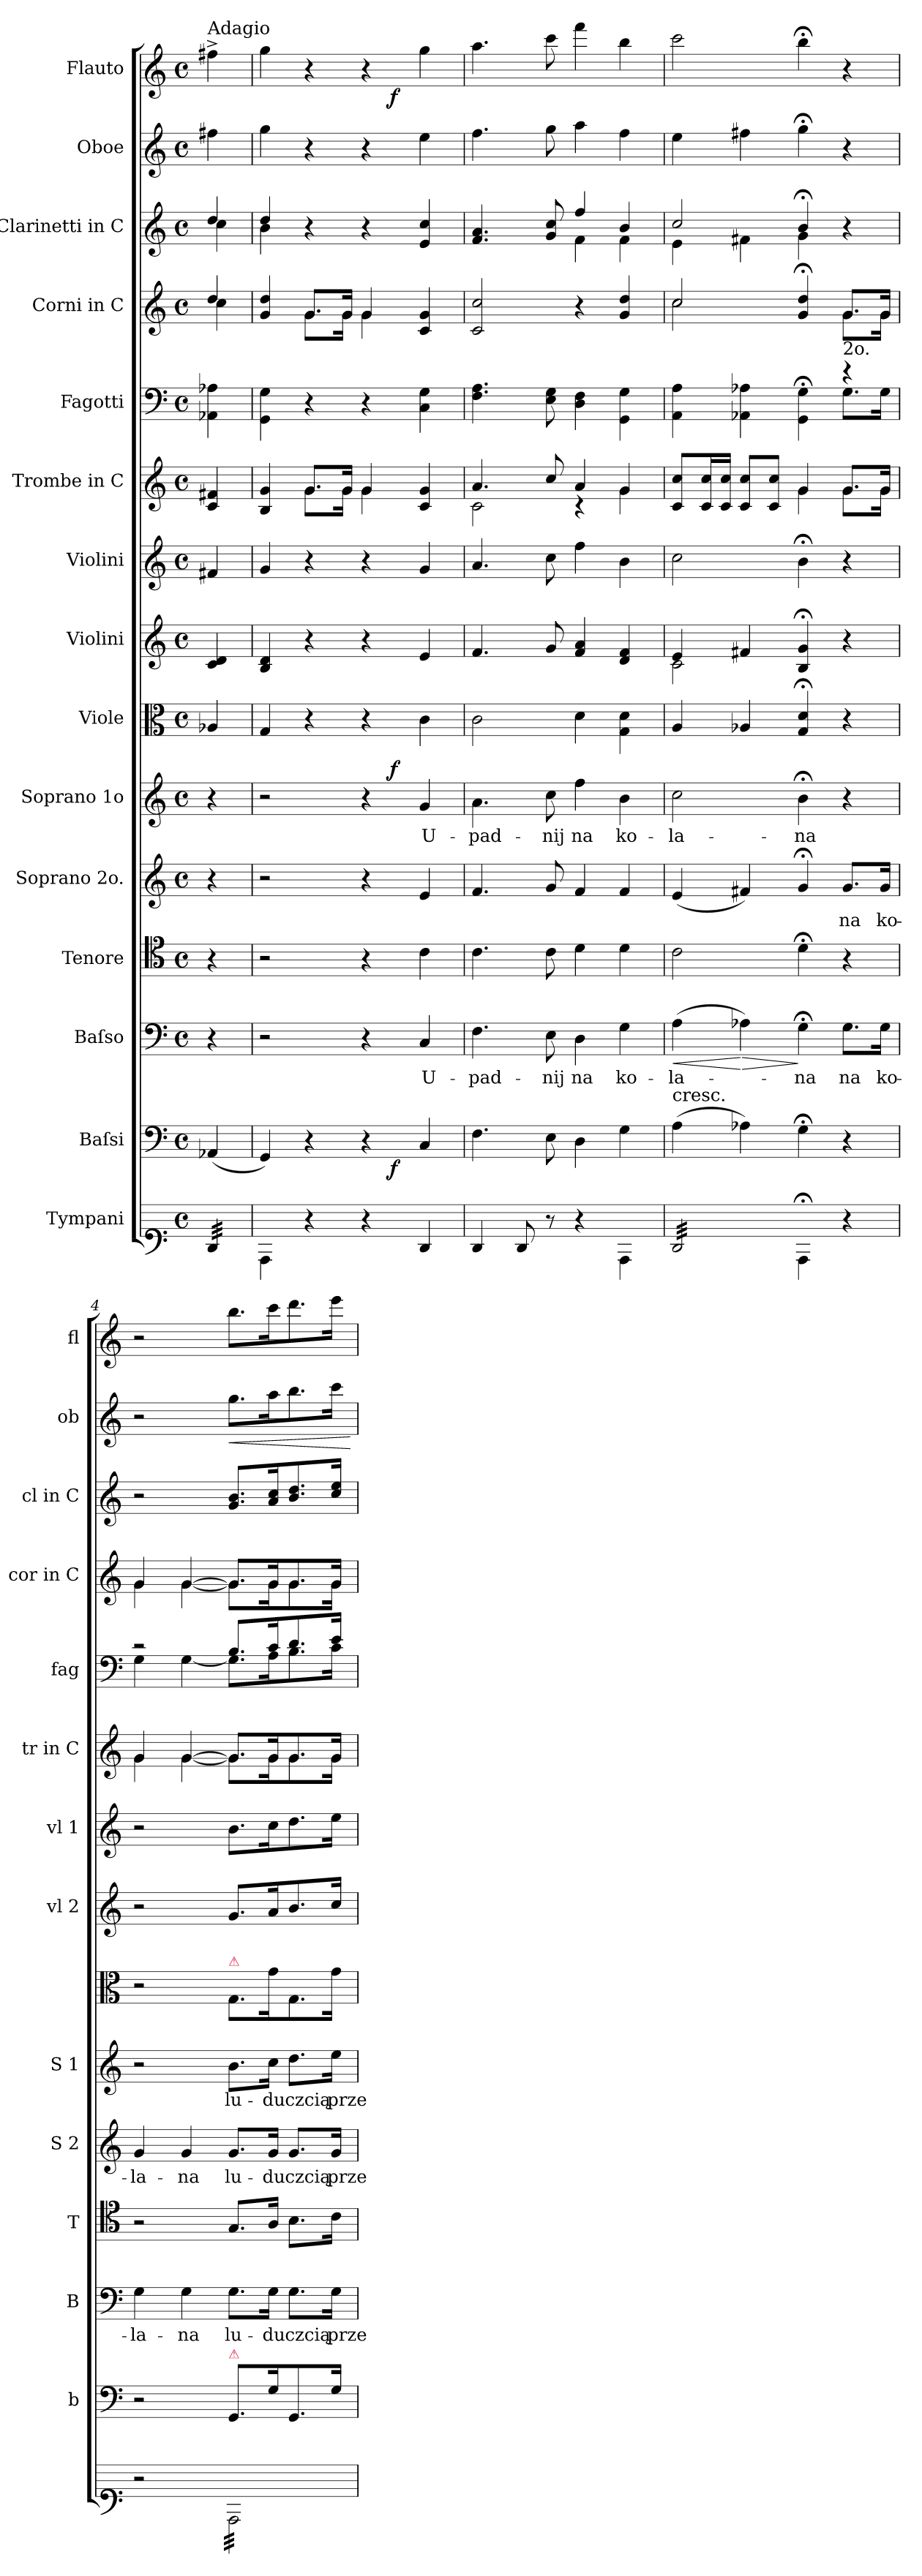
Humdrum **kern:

**kern	**kern	**dynam	**kern	**text	**dynam	**kern	**kern	**text	**kern	**text	**dynam	**kern	**kern	**kern	**kern	**kern	**kern	**kern	**kern	**dynam	**kern	**dynam
*part15	*part14	*part14	*part13	*part13	*part13	*part12	*part11	*part11	*part10	*part10	*part10	*part9	*part8	*part7	*part6	*part5	*part4	*part3	*part2	*part2	*part1	*part1
*staff15	*staff14	*staff14	*staff13	*staff13	*staff13	*staff12	*staff11	*staff11	*staff10	*staff10	*staff10	*staff9	*staff8	*staff7	*staff6	*staff5	*staff4	*staff3	*staff2	*staff2	*staff1	*staff1
*I"Tympani	*I"Baſsi	*	*I"Baſso	*	*	*I"Tenore	*I"Soprano 2o.	*	*I"Soprano 1o	*	*	*I"Viole	*I"Violini	*I"Violini	*I"Trombe in C	*I"Fagotti	*I"Corni in C	*I"Clarinetti in C	*I"Oboe	*	*I"Flauto	*
*	*I'b	*	*I'B	*	*	*I'T	*I'S 2	*	*I'S 1	*	*	*	*I'vl 2	*I'vl 1	*I'tr in C	*I'fag	*I'cor in C	*I'cl in C	*I'ob	*	*I'fl	*
*clefF1	*clefF4	*	*clefF4	*	*	*clefC4	*clefG2	*	*clefG2	*	*	*clefC3	*clefG2	*clefG2	*clefG2	*clefF4	*clefG2	*clefG2	*clefG2	*	*clefG2	*
*k[]	*k[]	*	*k[]	*	*	*k[]	*k[]	*	*k[]	*	*	*k[]	*k[]	*k[]	*k[]	*k[]	*k[]	*k[]	*k[]	*	*k[]	*
*C:	*C:	*	*C:	*	*	*C:	*C:	*	*C:	*	*	*C:	*C:	*C:	*C:	*C:	*C:	*C:	*C:	*	*C:	*
*M4/4	*M4/4	*	*M4/4	*	*	*M4/4	*M4/4	*	*M4/4	*	*	*M4/4	*M4/4	*M4/4	*M4/4	*M4/4	*M4/4	*M4/4	*M4/4	*	*M4/4	*
*met(c)	*met(c)	*	*met(c)	*	*	*met(c)	*met(c)	*	*met(c)	*	*	*met(c)	*met(c)	*met(c)	*met(c)	*met(c)	*met(c)	*met(c)	*met(c)	*	*met(c)	*
=	=	=	=	=	=	=	=	=	=	=	=	=	=	=	=	=	=	=	=	=	=	=
*	*	*	*	*	*	*	*	*	*	*	*	*	*	*	*	*	*^	*^	*	*	*	*
!	!	!	!	!	!	!	!	!	!	!	!	!	!	!	!	!	!	!	!	!	!	!	!LO:TX:a:t=Adagio	!
*tremolo	*	*	*	*	*	*	*	*	*	*	*	*	*	*	*	*	*	*	*	*	*	*	*	*
32C/LLL	(>4AA-X/	.	4r	.	.	4r	4r	.	4r	.	.	4A-X/	4c/ 4d/	4f#X/	4c/ 4f#X/	4AA-X\ 4A-X\	4dd/	4cc\	4dd/	4cc\	4ff#X\	.	4ff#X^\	.
32C/	.	.	.	.	.	.	.	.	.	.	.	.	.	.	.	.	.	.	.	.	.	.	.	.
32C/	.	.	.	.	.	.	.	.	.	.	.	.	.	.	.	.	.	.	.	.	.	.	.	.
32C/	.	.	.	.	.	.	.	.	.	.	.	.	.	.	.	.	.	.	.	.	.	.	.	.
32C/	.	.	.	.	.	.	.	.	.	.	.	.	.	.	.	.	.	.	.	.	.	.	.	.
32C/	.	.	.	.	.	.	.	.	.	.	.	.	.	.	.	.	.	.	.	.	.	.	.	.
32C/	.	.	.	.	.	.	.	.	.	.	.	.	.	.	.	.	.	.	.	.	.	.	.	.
32C/JJJ	.	.	.	.	.	.	.	.	.	.	.	.	.	.	.	.	.	.	.	.	.	.	.	.
*Xtremolo	*	*	*	*	*	*	*	*	*	*	*	*	*	*	*	*	*	*	*	*	*	*	*	*
=1	=1	=1	=1	=1	=1	=1	=1	=1	=1	=1	=1	=1	=1	=1	=1	=1	=1	=1	=1	=1	=1	=1	=1	=1
*	*^	*	*	*	*	*	*	*	*^	*	*	*	*	*	*^	*	*	*	*	*	*	*	*^	*
4GG\	4GG/)	2ryy	.	2r	.	.	2r	2r	.	2r	2ryy	.	.	4G/	4B/ 4d/	4g/	4B/ 4g/	4ryy	4GG\ 4G\	4g/ 4dd/	4ryy	4dd/	4b\	4gg\	.	4gg\	2ryy	.
4r	4r	.	.	.	.	.	.	.	.	.	.	.	.	4r	4r	4r	8.g/L	8.g\L	4r	8.g/L	8.g\L	4r	4ryy	4r	.	4r	.	.
.	.	.	.	.	.	.	.	.	.	.	.	.	.	.	.	.	16g/Jk	16g\Jk	.	16g/Jk	16g\Jk	.	.	.	.	.	.	.
4r	4r	8ryy	.	4r	.	.	4r	4r	.	4r	8ryy	.	.	4r	4r	4r	4g/	4g\	4r	4g/	4g\	4r	4ryy	4r	.	4r	8ryy	.
!	!	!	!LO:DY:b	!	!	!	!	!	!	!	!	!	!LO:DY:a	!	!	!	!	!	!	!	!	!	!	!	!	!	!	!
.	.	4.ryy	f	.	.	.	.	.	.	.	4.ryy	.	f	.	.	.	.	.	.	.	.	.	.	.	.	.	4.ryy	f
4C/	4C/	.	.	4C/	U-	.	4c\	4e/	.	4g/	.	U-	.	4c\	4e/	4g/	4c/ 4g/	4ryy	4C\ 4G\	4c/ 4g/	4ryy	4e/ 4cc/	4ryy	4ee\	.	4gg\	.	.
*	*v	*v	*	*	*	*	*	*	*	*v	*v	*	*	*	*	*	*	*	*	*v	*v	*	*	*	*	*v	*v	*
=2	=2	=2	=2	=2	=2	=2	=2	=2	=2	=2	=2	=2	=2	=2	=2	=2	=2	=2	=2	=2	=2	=2	=2	=2
4C/	4.F\	.	4.F\	-pad-	.	4.c\	4.f/	.	4.a\	-pad-	.	2c\	4.f/	4.a/	4.a/	2c\	4.F\ 4.A\	2c/ 2cc/	4.f/ 4.a/	4ryy	4.ff\	.	4.aa\	.
8C/	.	.	.	.	.	.	.	.	.	.	.	.	.	.	.	.	.	.	.	4ryy	.	.	.	.
8r	8E\	.	8E\	-nij	.	8c\	8g/	.	8cc\	-nij	.	.	8g/	8cc\	8cc/	.	8E\ 8G\	.	8g/ 8cc/	.	8gg\	.	8ccc\	.
4r	4D\	.	4D\	na	.	4d\	4f/	.	4ff\	na	.	4d\	4f/ 4a/	4ff\	4a/	4r	4D\ 4F\	4r	4ff/	4f\	4aa\	.	4fff\	.
4GG\	4G\	.	4G\	ko-	.	4d\	4f/	.	4b\	ko-	.	4G\ 4d\	4d/ 4f/	4b\	4g/	4g\	4GG\ 4G\	4g/ 4dd/	4b/	4f\	4ff\	.	4bb\	.
=3	=3	=3	=3	=3	=3	=3	=3	=3	=3	=3	=3	=3	=3	=3	=3	=3	=3	=3	=3	=3	=3	=3	=3	=3
!	!LO:TX:t=cresc.	!	!	!	!	!	!	!	!	!	!	!	!	!	!	!	!	!	!	!	!	!	!	!
!	!	!	!	!	!LO:HP:b	!	!	!	!	!	!	!	!	!	!	!	!	!	!	!	!	!	!	!
*	*	*	*	*	*	*	*	*	*	*	*	*	*^	*	*	*	*^	*^	*	*	*	*	*	*
*tremolo	*	*	*	*	*	*	*	*	*	*	*	*	*	*	*	*	*	*	*	*	*	*	*	*	*	*	*
32C/LLL	(4A\	.	(4A\	-la-	<	2c\	(4e/	.	2cc\	-la-	.	4A/	4e/	2c\	2cc\	8c/ 8cc/L	4ryy	4AA\ 4A\	4ryy	2cc/	2cc\	2cc/	4e\	4ee\	.	2ccc\	.
32C/	.	.	.	.	.	.	.	.	.	.	.	.	.	.	.	.	.	.	.	.	.	.	.	.	.	.	.
32C/	.	.	.	.	.	.	.	.	.	.	.	.	.	.	.	.	.	.	.	.	.	.	.	.	.	.	.
32C/	.	.	.	.	.	.	.	.	.	.	.	.	.	.	.	.	.	.	.	.	.	.	.	.	.	.	.
32C/	.	.	.	.	.	.	.	.	.	.	.	.	.	.	.	16c/ 16cc/L	.	.	.	.	.	.	.	.	.	.	.
32C/	.	.	.	.	.	.	.	.	.	.	.	.	.	.	.	.	.	.	.	.	.	.	.	.	.	.	.
32C/	.	.	.	.	.	.	.	.	.	.	.	.	.	.	.	16c/ 16cc/JJ	.	.	.	.	.	.	.	.	.	.	.
32C/	.	.	.	.	.	.	.	.	.	.	.	.	.	.	.	.	.	.	.	.	.	.	.	.	.	.	.
!	!	!	!	!	!LO:HP:n=1:b	!	!	!	!	!	!	!	!	!	!	!	!	!	!	!	!	!	!	!	!	!	!
32C/	4A-X\)	.	4A-X\)	.	[ >	.	4f#X/)	.	.	.	.	4A-X/	4f#X/	.	.	8c/ 8cc/L	4ryy	4AA-X\ 4A-X\	4ryy	.	.	.	4f#X\	4ff#X\	.	.	.
32C/	.	.	.	.	.	.	.	.	.	.	.	.	.	.	.	.	.	.	.	.	.	.	.	.	.	.	.
32C/	.	.	.	.	.	.	.	.	.	.	.	.	.	.	.	.	.	.	.	.	.	.	.	.	.	.	.
32C/	.	.	.	.	.	.	.	.	.	.	.	.	.	.	.	.	.	.	.	.	.	.	.	.	.	.	.
32C/	.	.	.	.	.	.	.	.	.	.	.	.	.	.	.	8c/ 8cc/J	.	.	.	.	.	.	.	.	.	.	.
32C/	.	.	.	.	.	.	.	.	.	.	.	.	.	.	.	.	.	.	.	.	.	.	.	.	.	.	.
32C/	.	.	.	.	.	.	.	.	.	.	.	.	.	.	.	.	.	.	.	.	.	.	.	.	.	.	.
32C/JJJ	.	.	.	.	.	.	.	.	.	.	.	.	.	.	.	.	.	.	.	.	.	.	.	.	.	.	.
*Xtremolo	*	*	*	*	*	*	*	*	*	*	*	*	*	*	*	*	*	*	*	*	*	*	*	*	*	*	*
4GG;<\	4G;<\	.	4G;<\	-na	]	4d;<\	4g;</	.	4b;<\	-na	.	4G;</ 4d;</	4B;</ 4g;</	4ryy	4b;<\	4g/	4g\	4GG;<\ 4G;<\	4ryy	4g;</ 4dd;</	4ryy	4b;</	4g\	4gg;<\	.	4bb;<\	.
!	!	!	!	!	!	!	!	!	!	!	!	!	!	!	!	!	!	!LO:TX:a:t=2o.	!	!	!	!	!	!	!	!	!
4r	4r	.	8.G\L	na	.	4r	8.g/L	na	4r	.	.	4r	4r	4ryy	4r	8.g/L	8.g\L	4r	8.G\L	8.g/L	8.g\L	4r	4ryy	4r	.	4r	.
.	.	.	16G\Jk	ko-	.	.	16g/Jk	ko-	.	.	.	.	.	.	.	16g/Jk	16g\Jk	.	16G\Jk	16g/Jk	16g\Jk	.	.	.	.	.	.
*	*	*	*	*	*	*	*	*	*	*	*	*	*v	*v	*	*	*	*	*	*	*	*v	*v	*	*	*	*
=4	=4	=4	=4	=4	=4	=4	=4	=4	=4	=4	=4	=4	=4	=4	=4	=4	=4	=4	=4	=4	=4	=4	=4	=4	=4
2r	2r	.	4G\	-la-	.	2r	4g/	-la-	2r	.	.	2r	2r	2r	4g/	4g\	2r	4G\	4g/	4g\	2r	2r	.	2r	.
.	.	.	4G\	-na	.	.	4g/	-na	.	.	.	.	.	.	[4g/	[4g\	.	[4G\	[4g/	[4g\	.	.	.	.	.
!	!	!	!	!	!	!	!	!	!	!	!	!LO:TX:a:color=crimson:t=⚠	!	!	!	!	!	!	!	!	!	!	!	!	!
!	!LO:TX:a:color=crimson:t=⚠	!	!	!	!	!	!	!	!	!	!	!	!	!	!	!	!	!	!	!	!	!	!	!	!
!	!	!	!	!	!	!	!	!	!	!	!	!	!	!	!	!	!	!	!	!	!	!	!LO:HP:b	!	!
*tremolo	*	*	*	*	*	*	*	*	*	*	*	*	*	*	*	*	*	*	*	*	*	*	*	*	*
32GG\LLL	8.GG/L	.	8.G\L	lu-	.	8.G/L	8.g/L	lu-	8.b\L	lu-	.	8.G/L	8.g/L	8.b\L	8.g/L]	8.g\L]	8.B/L	8.G\L]	8.g/L]	8.g\L]	8.g/ 8.b/L	8.gg\L	<	8.bb\L	.
32GG\	.	.	.	.	.	.	.	.	.	.	.	.	.	.	.	.	.	.	.	.	.	.	.	.	.
32GG\	.	.	.	.	.	.	.	.	.	.	.	.	.	.	.	.	.	.	.	.	.	.	.	.	.
32GG\	.	.	.	.	.	.	.	.	.	.	.	.	.	.	.	.	.	.	.	.	.	.	.	.	.
32GG\	.	.	.	.	.	.	.	.	.	.	.	.	.	.	.	.	.	.	.	.	.	.	.	.	.
32GG\	.	.	.	.	.	.	.	.	.	.	.	.	.	.	.	.	.	.	.	.	.	.	.	.	.
32GG\	16G/K	.	16G\Jk	-du	.	16A/Jk	16g/Jk	-du	16cc\Jk	-du	.	16g\K	16a/K	16cc\K	16g/K	16g\K	16c/K	16A\K	16g/K	16g\K	16a/ 16cc/K	16aa\K	.	16ccc\K	.
32GG\	.	.	.	.	.	.	.	.	.	.	.	.	.	.	.	.	.	.	.	.	.	.	.	.	.
32GG\	8.GG/	.	8.G\L	czcią	.	8.B\L	8.g/L	czcią	8.dd\L	czcią	.	8.G\	8.b/	8.dd\	8.g/	8.g\	8.d/	8.B\	8.g/	8.g\	8.b/ 8.dd/	8.bb\	.	8.ddd\	.
32GG\	.	.	.	.	.	.	.	.	.	.	.	.	.	.	.	.	.	.	.	.	.	.	.	.	.
32GG\	.	.	.	.	.	.	.	.	.	.	.	.	.	.	.	.	.	.	.	.	.	.	.	.	.
32GG\	.	.	.	.	.	.	.	.	.	.	.	.	.	.	.	.	.	.	.	.	.	.	.	.	.
32GG\	.	.	.	.	.	.	.	.	.	.	.	.	.	.	.	.	.	.	.	.	.	.	.	.	.
32GG\	.	.	.	.	.	.	.	.	.	.	.	.	.	.	.	.	.	.	.	.	.	.	.	.	.
32GG\	16G/Jk	.	16G\Jk	prze	.	16c\Jk	16g/Jk	prze	16ee\Jk	prze-	.	16g\Jk	16cc/Jk	16ee\Jk	16g/Jk	16g\Jk	16e/Jk	16c\Jk	16g/Jk	16g\Jk	16cc/ 16ee/Jk	16ccc\Jk	.	16eee\Jk	.
32GG\JJJ	.	.	.	.	.	.	.	.	.	.	.	.	.	.	.	.	.	.	.	.	.	.	.	.	.
*Xtremolo	*	*	*	*	*	*	*	*	*	*	*	*	*	*	*	*	*	*	*	*	*	*	*	*	*
*	*	*	*	*	*	*	*	*	*	*	*	*	*	*	*v	*v	*	*	*v	*v	*	*	*	*	*
*	*	*	*	*	*	*	*	*	*	*	*	*	*	*	*	*v	*v	*	*	*	*	*	*
.	.	.	.	.	.	.	.	.	.	.	.	.	.	.	.	.	.	.	.	[	.	.
=	=	=	=	=	=	=	=	=	=	=	=	=	=	=	=	=	=	=	=	=	=	=
*-	*-	*-	*-	*-	*-	*-	*-	*-	*-	*-	*-	*-	*-	*-	*-	*-	*-	*-	*-	*-	*-	*-
